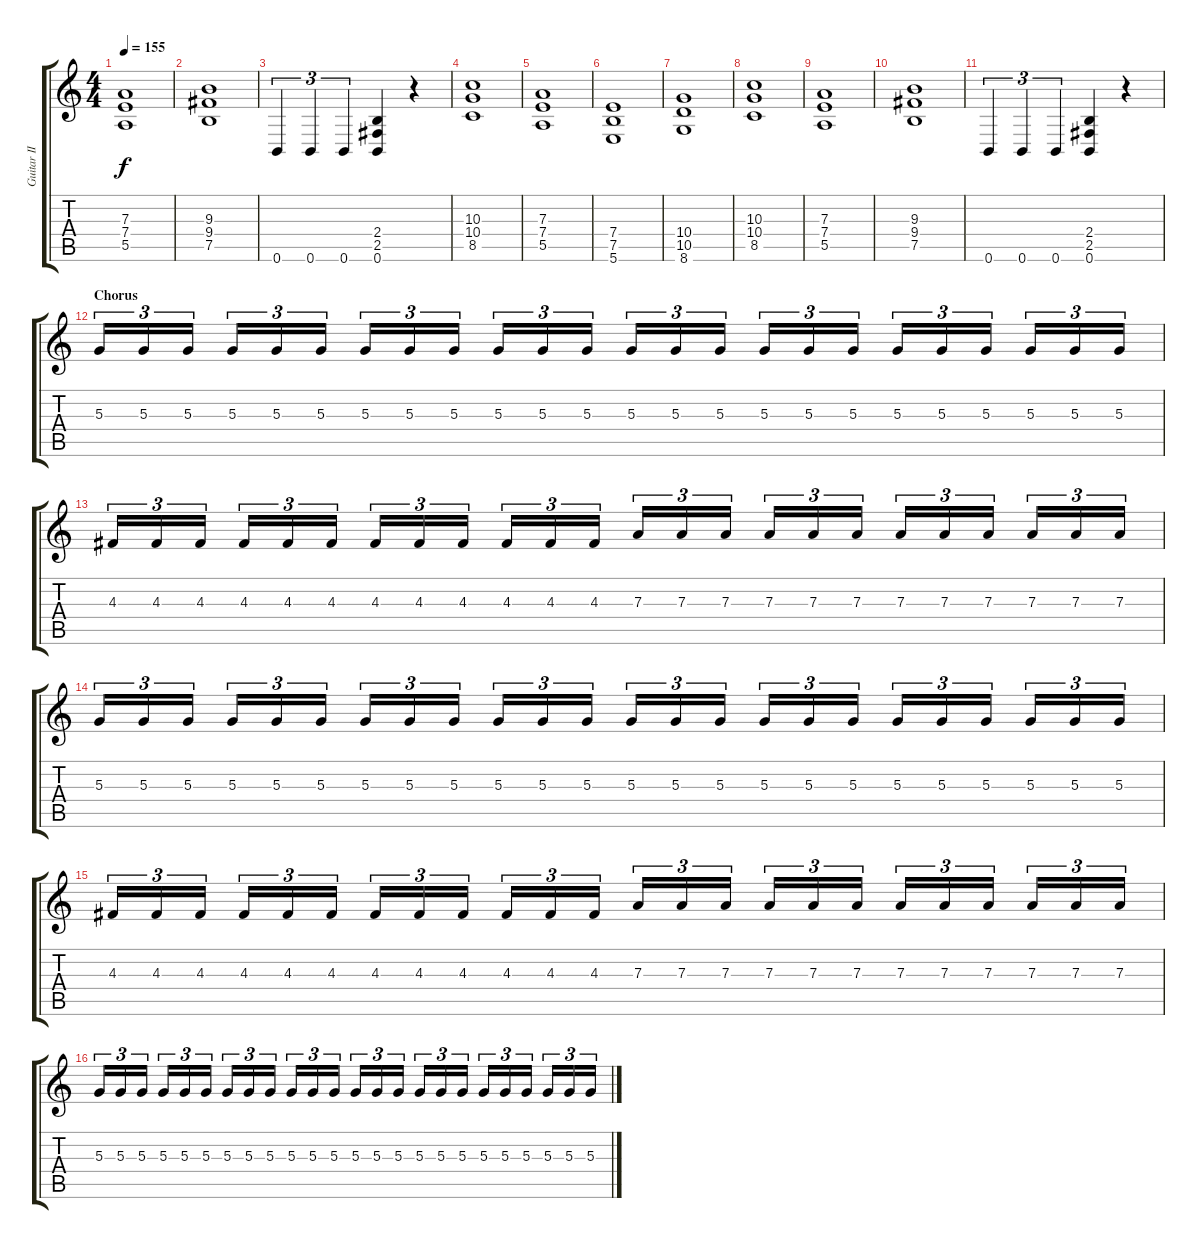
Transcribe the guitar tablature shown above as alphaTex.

\track ("Guitar II" "Guitar II") {instrument overdrivenguitar}
\staff {score tabs}
\tuning (B3 Gb3 D3 A2 E2 B1) {hide}
\ts (4 4)
\tempo 155
\clef g2
\ks c
(7.3 7.4 5.5).1{dy f} |
(9.3 9.4 7.5).1 |
0.6.4{tu (3 2)} 0.6.4{tu (3 2)} 0.6.4{tu (3 2)} (2.4 2.5 0.6).4 r.4 |
(10.3 10.4 8.5).1 |
(7.3 7.4 5.5).1 |
(7.4 7.5 5.6).1 |
(10.4 10.5 8.6).1 |
(10.3 10.4 8.5).1 |
(7.3 7.4 5.5).1 |
(9.3 9.4 7.5).1 |
0.6.4{tu (3 2)} 0.6.4{tu (3 2)} 0.6.4{tu (3 2)} (2.4 2.5 0.6).4 r.4 |
\section ("" "Chorus")
5.3.16{tu (3 2)} 5.3.16{tu (3 2)} 5.3.16{tu (3 2)} 5.3.16{tu (3 2)} 5.3.16{tu (3 2)} 5.3.16{tu (3 2)} 5.3.16{tu (3 2)} 5.3.16{tu (3 2)} 5.3.16{tu (3 2)} 5.3.16{tu (3 2)} 5.3.16{tu (3 2)} 5.3.16{tu (3 2)} 5.3.16{tu (3 2)} 5.3.16{tu (3 2)} 5.3.16{tu (3 2)} 5.3.16{tu (3 2)} 5.3.16{tu (3 2)} 5.3.16{tu (3 2)} 5.3.16{tu (3 2)} 5.3.16{tu (3 2)} 5.3.16{tu (3 2)} 5.3.16{tu (3 2)} 5.3.16{tu (3 2)} 5.3.16{tu (3 2)} |
4.3.16{tu (3 2)} 4.3.16{tu (3 2)} 4.3.16{tu (3 2)} 4.3.16{tu (3 2)} 4.3.16{tu (3 2)} 4.3.16{tu (3 2)} 4.3.16{tu (3 2)} 4.3.16{tu (3 2)} 4.3.16{tu (3 2)} 4.3.16{tu (3 2)} 4.3.16{tu (3 2)} 4.3.16{tu (3 2)} 7.3.16{tu (3 2)} 7.3.16{tu (3 2)} 7.3.16{tu (3 2)} 7.3.16{tu (3 2)} 7.3.16{tu (3 2)} 7.3.16{tu (3 2)} 7.3.16{tu (3 2)} 7.3.16{tu (3 2)} 7.3.16{tu (3 2)} 7.3.16{tu (3 2)} 7.3.16{tu (3 2)} 7.3.16{tu (3 2)} |
5.3.16{tu (3 2)} 5.3.16{tu (3 2)} 5.3.16{tu (3 2)} 5.3.16{tu (3 2)} 5.3.16{tu (3 2)} 5.3.16{tu (3 2)} 5.3.16{tu (3 2)} 5.3.16{tu (3 2)} 5.3.16{tu (3 2)} 5.3.16{tu (3 2)} 5.3.16{tu (3 2)} 5.3.16{tu (3 2)} 5.3.16{tu (3 2)} 5.3.16{tu (3 2)} 5.3.16{tu (3 2)} 5.3.16{tu (3 2)} 5.3.16{tu (3 2)} 5.3.16{tu (3 2)} 5.3.16{tu (3 2)} 5.3.16{tu (3 2)} 5.3.16{tu (3 2)} 5.3.16{tu (3 2)} 5.3.16{tu (3 2)} 5.3.16{tu (3 2)} |
4.3.16{tu (3 2)} 4.3.16{tu (3 2)} 4.3.16{tu (3 2)} 4.3.16{tu (3 2)} 4.3.16{tu (3 2)} 4.3.16{tu (3 2)} 4.3.16{tu (3 2)} 4.3.16{tu (3 2)} 4.3.16{tu (3 2)} 4.3.16{tu (3 2)} 4.3.16{tu (3 2)} 4.3.16{tu (3 2)} 7.3.16{tu (3 2)} 7.3.16{tu (3 2)} 7.3.16{tu (3 2)} 7.3.16{tu (3 2)} 7.3.16{tu (3 2)} 7.3.16{tu (3 2)} 7.3.16{tu (3 2)} 7.3.16{tu (3 2)} 7.3.16{tu (3 2)} 7.3.16{tu (3 2)} 7.3.16{tu (3 2)} 7.3.16{tu (3 2)} |
5.3.16{tu (3 2)} 5.3.16{tu (3 2)} 5.3.16{tu (3 2)} 5.3.16{tu (3 2)} 5.3.16{tu (3 2)} 5.3.16{tu (3 2)} 5.3.16{tu (3 2)} 5.3.16{tu (3 2)} 5.3.16{tu (3 2)} 5.3.16{tu (3 2)} 5.3.16{tu (3 2)} 5.3.16{tu (3 2)} 5.3.16{tu (3 2)} 5.3.16{tu (3 2)} 5.3.16{tu (3 2)} 5.3.16{tu (3 2)} 5.3.16{tu (3 2)} 5.3.16{tu (3 2)} 5.3.16{tu (3 2)} 5.3.16{tu (3 2)} 5.3.16{tu (3 2)} 5.3.16{tu (3 2)} 5.3.16{tu (3 2)} 5.3.16{tu (3 2)}
